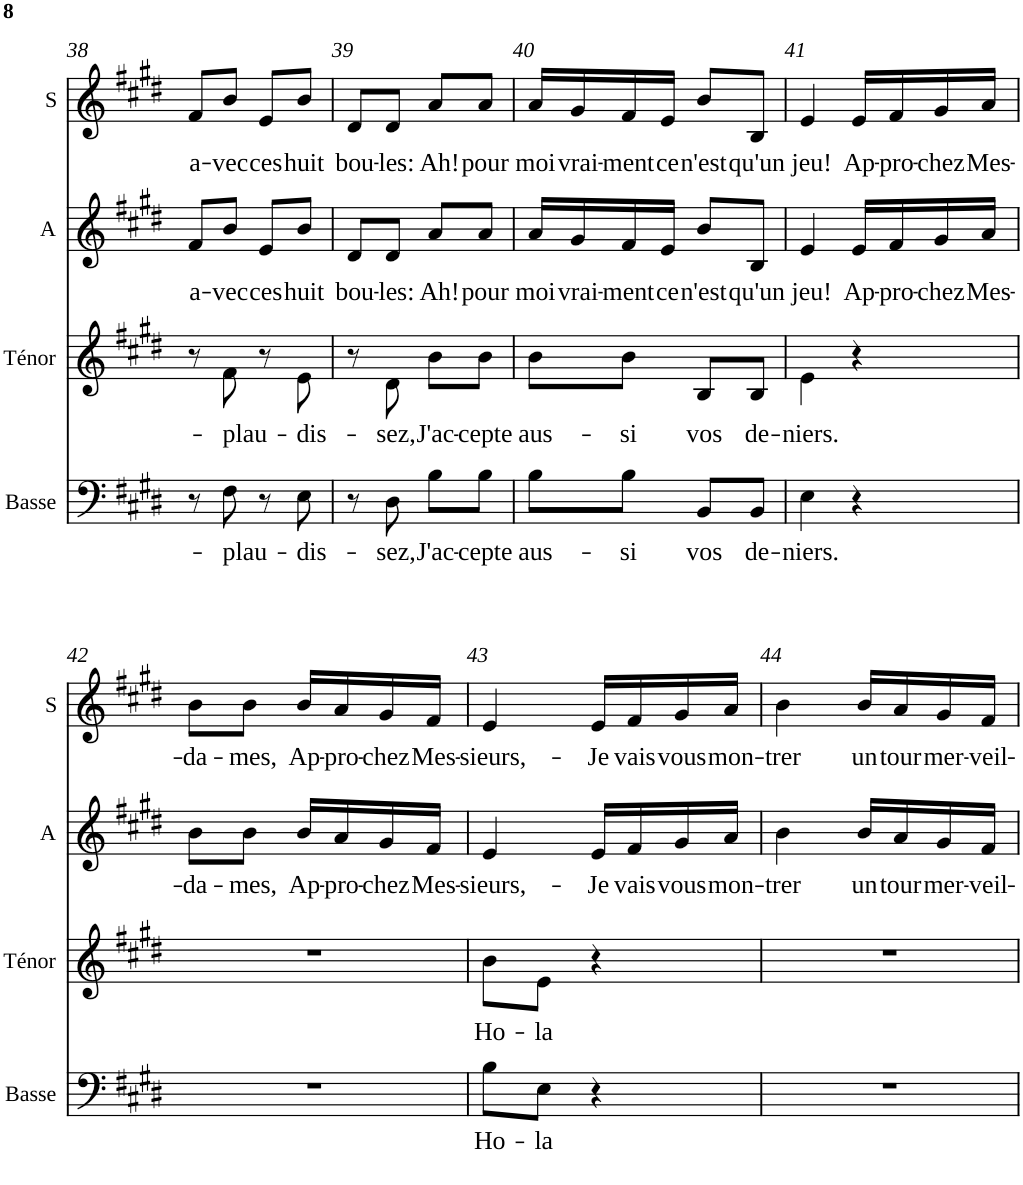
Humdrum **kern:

**kern	**text	**kern	**text	**kern	**text	**kern	**text
*part4	*part4	*part3	*part3	*part2	*part2	*part1	*part1
*staff4	*staff4	*staff3	*staff3	*staff2	*staff2	*staff1	*staff1
*I"Basse	*	*I"Ténor	*	*I"Alto	*	*I"Soprano	*
*I'Basse	*	*I'Ténor	*	*I'A	*	*I'S	*
!!LO:PB:g=z
*clefF4	*	*clefG2	*	*clefG2	*	*clefG2	*
*Trd12c21	*	*	*	*Trd5c9	*	*Trd1c2	*
*k[f#c#g#d#]	*	*k[f#c#g#d#]	*	*k[f#c#g#d#]	*	*k[f#c#g#d#]	*
*E:	*	*E:	*	*E:	*	*E:	*
*M2/4	*	*M2/4	*	*M2/4	*	*M2/4	*
=38	=38	=38	=38	=38	=38	=38	=38
!	!	!	!	!	!LO:LY:b	!	!LO:LY:b
8r	.	8r	.	8f#/L	a-	8f#/L	a-
!	!LO:LY:b	!	!LO:LY:b	!	!LO:LY:b	!	!LO:LY:b
8F#\	-plau-	8f#\	-plau-	8b/J	-vec	8b/J	-vec
!	!	!	!	!	!LO:LY:b	!	!LO:LY:b
8r	.	8r	.	8e/L	ces	8e/L	ces
!	!LO:LY:b	!	!LO:LY:b	!	!LO:LY:b	!	!LO:LY:b
8E\	-dis-	8e\	-dis-	8b/J	huit	8b/J	huit
=39	=39	=39	=39	=39	=39	=39	=39
!	!	!	!	!	!LO:LY:b	!	!LO:LY:b
8r	.	8r	.	8d#/L	bou-	8d#/L	bou-
!	!LO:LY:b	!	!LO:LY:b	!	!LO:LY:b	!	!LO:LY:b
8D#\	-sez,	8d#\	-sez,	8d#/J	-les:	8d#/J	-les:
!	!LO:LY:b	!	!LO:LY:b	!	!LO:LY:b	!	!LO:LY:b
8B\L	J'ac-	8b\L	J'ac-	8a/L	Ah!	8a/L	Ah!
!	!LO:LY:b	!	!LO:LY:b	!	!LO:LY:b	!	!LO:LY:b
8B\J	-cepte	8b\J	-cepte	8a/J	pour	8a/J	pour
=40	=40	=40	=40	=40	=40	=40	=40
!	!LO:LY:b	!	!LO:LY:b	!	!LO:LY:b	!	!LO:LY:b
8B\L	aus-	8b\L	aus-	16a/LL	moi	16a/LL	moi
!	!	!	!	!	!LO:LY:b	!	!LO:LY:b
.	.	.	.	16g#/	vrai-	16g#/	vrai-
!	!LO:LY:b	!	!LO:LY:b	!	!LO:LY:b	!	!LO:LY:b
8B\J	-si	8b\J	-si	16f#/	-ment	16f#/	-ment
!	!	!	!	!	!LO:LY:b	!	!LO:LY:b
.	.	.	.	16e/JJ	ce	16e/JJ	ce
!	!LO:LY:b	!	!LO:LY:b	!	!LO:LY:b	!	!LO:LY:b
8BB/L	vos	8B/L	vos	8b/L	n'est	8b/L	n'est
!	!LO:LY:b	!	!LO:LY:b	!	!LO:LY:b	!	!LO:LY:b
8BB/J	de-	8B/J	de-	8B/J	qu'un	8B/J	qu'un
=41	=41	=41	=41	=41	=41	=41	=41
!	!LO:LY:b	!	!LO:LY:b	!	!LO:LY:b	!	!LO:LY:b
4E\	-niers.	4e\	-niers.	4e/	jeu!	4e/	jeu!
!	!	!	!	!	!LO:LY:b	!	!LO:LY:b
4r	.	4r	.	16e/LL	Ap-	16e/LL	Ap-
!	!	!	!	!	!LO:LY:b	!	!LO:LY:b
.	.	.	.	16f#/	-pro-	16f#/	-pro-
!	!	!	!	!	!LO:LY:b	!	!LO:LY:b
.	.	.	.	16g#/	-chez	16g#/	-chez
!	!	!	!	!	!LO:LY:b	!	!LO:LY:b
.	.	.	.	16a/JJ	Mes-	16a/JJ	Mes-
!!LO:LB:g=z
=42	=42	=42	=42	=42	=42	=42	=42
!	!	!	!	!	!LO:LY:b	!	!LO:LY:b
2r	.	2r	.	8b\L	-da-	8b\L	-da-
!	!	!	!	!	!LO:LY:b	!	!LO:LY:b
.	.	.	.	8b\J	-mes,	8b\J	-mes,
!	!	!	!	!	!LO:LY:b	!	!LO:LY:b
.	.	.	.	16b/LL	Ap-	16b/LL	Ap-
!	!	!	!	!	!LO:LY:b	!	!LO:LY:b
.	.	.	.	16a/	-pro-	16a/	-pro-
!	!	!	!	!	!LO:LY:b	!	!LO:LY:b
.	.	.	.	16g#/	-chez	16g#/	-chez
!	!	!	!	!	!LO:LY:b	!	!LO:LY:b
.	.	.	.	16f#/JJ	Mes-	16f#/JJ	Mes-
=43	=43	=43	=43	=43	=43	=43	=43
!	!LO:LY:b	!	!LO:LY:b	!	!LO:LY:b	!	!LO:LY:b
8B\L	Ho-	8b\L	Ho-	4e/	-sieurs,-	4e/	-sieurs,-
!	!LO:LY:b	!	!LO:LY:b	!	!	!	!
8E\J	-la	8e\J	-la	.	.	.	.
!	!	!	!	!	!LO:LY:b	!	!LO:LY:b
4r	.	4r	.	16e/LL	-Je	16e/LL	-Je
!	!	!	!	!	!LO:LY:b	!	!LO:LY:b
.	.	.	.	16f#/	vais	16f#/	vais
!	!	!	!	!	!LO:LY:b	!	!LO:LY:b
.	.	.	.	16g#/	vous	16g#/	vous
!	!	!	!	!	!LO:LY:b	!	!LO:LY:b
.	.	.	.	16a/JJ	mon-	16a/JJ	mon-
=44	=44	=44	=44	=44	=44	=44	=44
!	!	!	!	!	!LO:LY:b	!	!LO:LY:b
2r	.	2r	.	4b\	-trer	4b\	-trer
!	!	!	!	!	!LO:LY:b	!	!LO:LY:b
.	.	.	.	16b/LL	un	16b/LL	un
!	!	!	!	!	!LO:LY:b	!	!LO:LY:b
.	.	.	.	16a/	tour	16a/	tour
!	!	!	!	!	!LO:LY:b	!	!LO:LY:b
.	.	.	.	16g#/	mer-	16g#/	mer-
!	!	!	!	!	!LO:LY:b	!	!LO:LY:b
.	.	.	.	16f#/JJ	-veil-	16f#/JJ	-veil-
=	=	=	=	=	=	=	=
*-	*-	*-	*-	*-	*-	*-	*-
